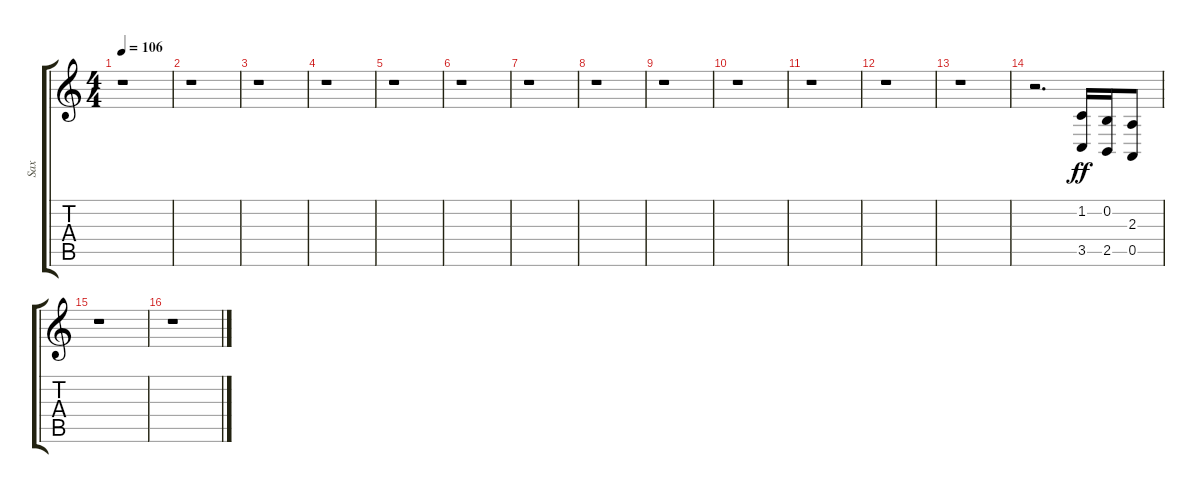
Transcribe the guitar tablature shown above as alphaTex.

\track ("Sax" "Sax") {instrument baritonesax}
\staff {score tabs}
\tuning (E4 B3 G3 D3 A2 E2) {hide}
\ts (4 4)
\tempo 106
\clef g2
\ks c
r.1{dy ff} |
r.1 |
r.1 |
r.1 |
r.1 |
r.1 |
r.1 |
r.1 |
r.1 |
r.1 |
r.1 |
r.1 |
r.1 |
r.2{d} (1.2 3.5).16 (0.2 2.5).16 (2.3 0.5).8 |
r.1 |
r.1
